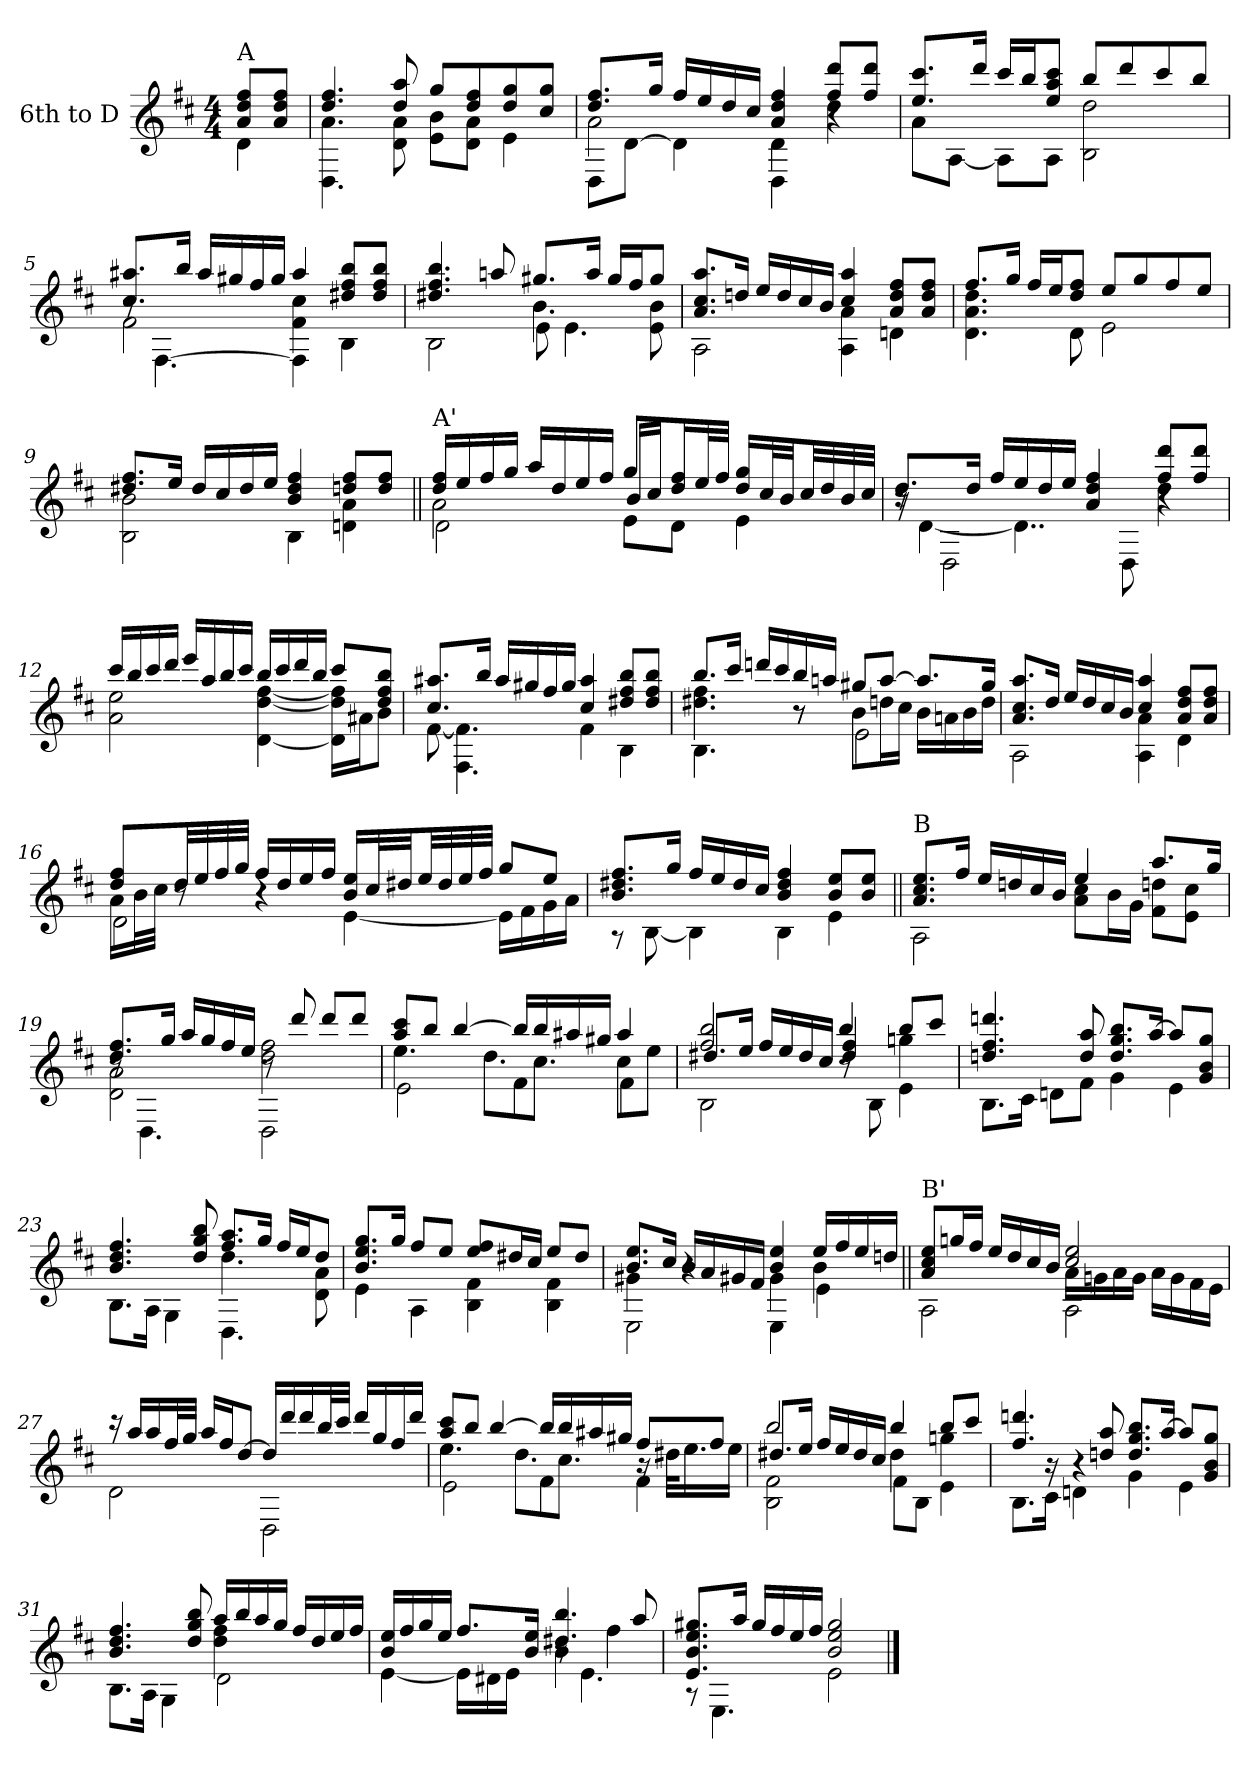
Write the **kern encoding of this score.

**kern
*part1
*staff1
*I"6th to D
!!LO:PB:g=z
*clefG2
*ITrd7c12
*k[f#c#]
*D:
*M4/4
*MM48
=1
*^
!LO:TX:a:t=A	!
8Ai/ 8di 8f#iL	4Di\
8Ai/ 8di 8f#iJ	.
=2	=2
4.di/ 4.f#i	4.DDi\ 4.Ai
8di/ 8ai	8Di\ 8Ai
8gi/L	8Ei\ 8BiL
8di/ 8f#i	8Di\ 8AiJ
8di/ 8gi	4Ei\
8c#i/ 8giJ	.
=3	=3
*	*^
8.di/ 8.f#iL	2Ai\	8DDi\L
.	.	[<8Di\J
16gi/Jk	.	.
16f#i/LL	.	4Di\]
16ei/	.	.
16di/	.	.
16c#i/JJ	.	.
4Ai/ 4di 4f#i	4Di\	4DDi\
8f#i/ 8ddiL	4di\	4r
8f#i/ 8ddiJ	.	.
*	*v	*v
=4	=4
8.ei/ 8.cc#iL	8Ai\L
.	[<8AAi\J
16ddi/Jk	.
16cc#i/LL	8AAi\L]
16bi/J	.
8ei/ 8ai 8cc#iJ	8AAi\J
8bi/L	2BBi\ 2di
8ddi/	.
8cc#i/	.
8bi/J	.
!!LO:LB:g=z	!!
=5	=5
*	*^
8.c#i/ 8.a#XiL	2F#i\	8r
.	.	[<4.FF#i\
16bi/Jk	.	.
16a#i/LL	.	.
16g#Xi/	.	.
16f#i/	.	.
16g#i/JJ	.	.
4a#i/	4F#i\ 4c#i	4FF#i\]
8d#Xi/ 8f#i 8biL	4BBi\	4ryy
8d#i/ 8f#i 8biJ	.	.
=6	=6	=6
4.d#Xi/ 4.f#i 4.bi	2BBi\	2ryy
8ani/	.	.
8.g#Xi/L	4.Bi\	8Ei\
.	.	4.Ei\
16ai/Jk	.	.
16g#i/LL	.	.
16f#i/J	.	.
8g#i/J	8Ei\ 8Bi	.
*	*v	*v
=7	=7
8.Ai/ 8.c#i 8.aiL	2AAi\
16dni/Jk	.
16ei/LL	.
16di/	.
16c#i/	.
16Bi/JJ	.
4c#i/ 4ai	4AAi\ 4Ai
8Ai/ 8di 8f#iL	4Dni\
8Ai/ 8di 8f#iJ	.
=8	=8
8.f#i/L	4.Di\ 4.Ai 4.di
16gi/Jk	.
16f#i/LL	.
16ei/J	.
8di/ 8f#iJ	8Di\
8ei/L	2Ei\
8gi/	.
8f#i/	.
8ei/J	.
!!LO:LB:g=z	!!
=9	=9
8.d#Xi/ 8.f#iL	2BBi\ 2Bi
16ei/Jk	.
16d#i/LL	.
16c#i/	.
16d#i/	.
16ei/JJ	.
4Bi/ 4d#i 4f#i	4BBi\
8dni/ 8f#iL	4Dni\ 4Ai
8di/ 8f#iJ	.
=10||	=10||
*	*^
!LO:TX:a:t=A'	!	!
16di/ 16f#iLL	2Ai\	2Di\
16ei/	.	.
16f#i/	.	.
16gi/JJ	.	.
16ai/LL	.	.
16di/	.	.
16ei/	.	.
16f#i/JJ	.	.
8gi/L	16Bi/LL	8Ei\L
.	16c#i/JJ	.
16di/ 16f#iL	8ryy	8Di\J
32ei/L	.	.
32f#i/JJJ	.	.
16di/ 16giLL	4ryy	4Ei\
32c#i/L	.	.
32Bi/JJ	.	.
32c#i/LL	.	.
32di/	.	.
32Bi/	.	.
32c#i/JJJ	.	.
=11	=11	=11
8.di/L	16r	8r
.	[<4Di\	.
.	.	2DDi\
16di/Jk	.	.
16f#i/LL	.	.
16ei/	4..Di\]	.
16di/	.	.
16ei/JJ	.	.
4Ai/ 4di 4f#i	.	.
.	.	8DDi\
8f#i/ 8ddiL	4di\	4r
8f#i/ 8ddiJ	.	.
*	*v	*v
!!LO:LB:g=z
=12	=12
16cc#i/LL	2Ai\ 2ei
16bi/	.
16cc#i/	.
16ddi/JJ	.
16eei/LL	.
16ai/	.
16bi/	.
16cc#i/JJ	.
16bi/LL	[<4Di\ [<4di [<4f#i
16cc#i/	.
16ddi/	.
16bi/JJ	.
8cc#i/L	16Di\] 16di] 16f#i]LL
.	16A#Xi\J
8di/ 8f#i 8biJ	8Bi\J
=13	=13
8.c#i/ 8.a#XiL	[<8F#i\
.	4.FF#i\ 4.F#i]
16bi/Jk	.
16a#i/LL	.
16g#Xi/	.
16f#i/	.
16g#i/JJ	.
4c#i/ 4a#i	4F#i\
8d#Xi/ 8f#i 8biL	4BBi\
8d#i/ 8f#i 8biJ	.
=14	=14
*	*^
8.bi/L	4.d#Xi\ 4.f#i	4.BBi\
16cc#i/Jk	.	.
16ddni/LL	.	.
16cc#i/	.	.
16bi/	8r	8r
16ani/JJ	.	.
8g#Xi/L	8Bi\L	2Ei\
[>8ai/J	16dni\L	.
.	16c#i\JJ	.
8.ai/L]	16Bi\LL	.
.	16Ani\	.
.	16Bi\	.
16g#i/Jk	16di\JJ	.
*	*v	*v
!!LO:LB:g=z
=15	=15
8.Ai/ 8.c#i 8.aiL	2AAi\
16di/Jk	.
16ei/LL	.
16di/	.
16c#i/	.
16Bi/JJ	.
4c#i/ 4ai	4AAi\ 4Ai
8Ai/ 8di 8f#iL	4Di\
8Ai/ 8di 8f#iJ	.
=16	=16
*	*^
8di/ 8f#iL	16Ai\LL	2Di\
.	32Bi\L	.
.	32c#i\JJJ	.
32di/LL	8r	.
32ei/	.	.
32f#i/	.	.
32gi/JJJ	.	.
16f#i/LL	4r	.
16di/	.	.
16ei/	.	.
16f#i/JJ	.	.
16Bi/ 16eiLL	[<4Ei\	2ryy
32c#i/L	.	.
32d#Xi/JJ	.	.
32ei/LL	.	.
32d#i/	.	.
32ei/	.	.
32f#i/JJJ	.	.
8gi/L	16Ei\LL]	.
.	16F#i\	.
8ei/J	16Gi\	.
.	16Ai\JJ	.
*	*v	*v
=17	=17
8.Bi/ 8.d#Xi 8.f#iL	8r
.	[<8BBi\
16gi/Jk	.
16f#i/LL	4BBi\]
16ei/	.
16d#i/	.
16c#i/JJ	.
4Bi/ 4d#i 4f#i	4BBi\
8Bi/ 8eiL	4Ei\
8Bi/ 8eiJ	.
!!LO:LB:g=z	!!
=18||	=18||
!LO:TX:a:t=B	!
8.Ai/ 8.c#i 8.eiL	2AAi\
16f#i/Jk	.
16ei/LL	.
16dni/	.
16c#i/	.
16Bi/JJ	.
4ei/	8Ai\ 8c#iL
.	16Bi\L
.	16Gi\JJ
8.ai/L	8F#i\ 8dniL
.	8Ei\ 8c#iJ
16gi/Jk	.
=19	=19
*	*^
8.di/ 8.f#iL	2Di\ 2Ai	8r
.	.	4.DDi\
16gi/Jk	.	.
16ai/LL	.	.
16gi/	.	.
16f#i/	.	.
16ei/JJ	.	.
8r	2di\ 2f#i	2DDi\
8ddi/	.	.
8ddi/L	.	.
8ddi/J	.	.
=20	=20	=20
8ai/ 8cc#iL	4.ei\	2Ei\
8bi/J	.	.
[>4bi/	.	.
.	8.di\L	.
16bi/LL]	.	4F#i\
16bi/	8.c#i\J	.
16a#Xi/	.	.
16g#Xi/JJ	.	.
4a#i/	8c#i\L	4F#i\
.	8ei\J	.
!!LO:LB:g=z	!!	!!
=21	=21	=21
2f#i/ 2bi	8.d#Xi/L	2BBi\
.	16ei/Jk	.
.	16f#i/LL	.
.	16ei/	.
.	16d#i/	.
.	16c#i/JJ	.
4bi/	4d#i/ 4f#i	8r
.	.	8BBi\
8bi/L	4gni\	4Ei\
8cc#i/J	.	.
*	*v	*v
=22	=22
4.dni/ 4.f#i 4.ddni	8.BBi\L
.	16C#i\Jk
.	8Dni\L
8di/ 8ai	8F#i\J
8.di/ 8.gi 8.biL	4Gi\
[>16ai/Jk	.
8ai/L]	4Ei\
8Gi/ 8Bi 8giJ	.
=23	=23
*	*^
4.Bi/ 4.di 4.f#i	8.BBi\L	2ryy
.	16AAi\Jk	.
.	4GGi\	.
8di/ 8gi 8bi	.	.
8.f#i/ 8.aiL	4.di\	4.DDi\
16gi/Jk	.	.
16f#i/LL	.	.
16ei/J	.	.
8di/J	8ryy	8Di\ 8Ai
*	*v	*v
=24	=24
8.Bi/ 8.ei 8.giL	4Ei\
16gi/Jk	.
8f#i/L	4AAi\
8ei/J	.
8ei/ 8f#iL	4BBi\ 4F#i
16d#Xi/L	.
16c#i/JJ	.
8ei/L	4BBi\ 4F#i
8d#i/J	.
!!LO:LB:g=z	!!
=25	=25
*	*^
8.Bi/ 8.eiL	4G#Xi\	2EEi\
16c#i/Jk	.	.
16Bi/LL	4r	.
16Ai/	.	.
16G#Xi/	.	.
16F#i/JJ	.	.
4Bi/ 4ei	4G#i\	4EEi\
16ei/LL	4Bi\	4Ei\
16f#i/	.	.
16ei/	.	.
16dni/JJ	.	.
=26||	=26||	=26||
!LO:TX:a:t=B'	!	!
8Ai/ 8c#i 8eiL	2ryy	2AAi\
16gni/L	.	.
16f#i/JJ	.	.
16ei/LL	.	.
16di/	.	.
16c#i/	.	.
16Bi/JJ	.	.
2c#i/ 2ei	16Ai\LL	2AAi\
.	16Gni\	.
.	16Ai\	.
.	16Gi\JJ	.
.	16Ai\LL	.
.	16Gi\	.
.	16F#i\	.
.	16Ei\JJ	.
*	*v	*v
=27	=27
16r	2Di\
16ai/LL	.
16ai/	.
32f#i/L	.
32gi/JJJ	.
16ai/LL	.
16f#i/J	.
[>8di/J	.
16di/LL]	2DDi\
16ddi/	.
16ddi/	.
32bi/L	.
32cc#i/JJJ	.
16ddi/LL	.
16gi/	.
16f#i/	.
16ddi/JJ	.
!!LO:LB:g=z	!!
=28	=28
*	*^
8ai/ 8cc#iL	4.ei\	2Ei\
8bi/J	.	.
[>4bi/	.	.
.	8.di\L	.
16bi/LL]	.	4F#i\
16bi/	8.c#i\J	.
16a#Xi/	.	.
16g#Xi/JJ	.	.
8f#i/L	16r	4F#i\
.	32d#Xi\KLL	.
.	16.ei\	.
8f#i/J	.	.
.	16ei\JJ	.
=29	=29	=29
2bi/	8.d#Xi/L	2BBi\ 2F#i
.	16ei/Jk	.
.	16f#i/LL	.
.	16ei/	.
.	16d#i/	.
.	16c#i/JJ	.
4bi/	4d#i\	8F#i\L
.	.	8BBi\J
8bi/L	4gni\	4Ei\
8cc#i/J	.	.
=30	=30	=30
4.f#i/ 4.ddni	8.BBi\L	8.ryy
.	16C#i\Jk	16r
.	4Dni\	4r
8dni/ 8ai	.	.
8.di/ 8.gi 8.biL	4Gi\	2ryy
[>16ai/Jk	.	.
8ai/L]	4Ei\	.
8Gi/ 8Bi 8giJ	.	.
!!LO:LB:g=z	!!	!!
=31	=31	=31
4.Bi/ 4.di 4.f#i	2ryy	8.BBi\L
.	.	16AAi\Jk
.	.	4GGi\
8di/ 8gi 8bi	.	.
16ai/LL	4di\ 4f#i	2Di\
16bi/	.	.
16ai/	.	.
16gi/JJ	.	.
16f#i/LL	4ryy	.
16di/	.	.
16ei/	.	.
16f#i/JJ	.	.
=32	=32	=32
16Bi/ 16eiLL	[<4Ei\	2ryy
16f#i/	.	.
16gi/	.	.
16ei/JJ	.	.
8.f#i/L	16Ei\LL]	.
.	16D#Xi\	.
.	16Ei\JJ	.
16Bi/ 16eiJk	16ryy	.
4.d#Xi/ 4.bi	4Bi\	8r
.	.	4.Ei\
.	4f#i\	.
8ai/	.	.
*	*v	*v
=33	=33
8.Ei/ 8.Bi 8.ei 8.g#XiL	8r
.	4.EEi\
16ai/Jk	.
16g#i/LL	.
16f#i/	.
16ei/	.
16f#i/JJ	.
2Bi/ 2ei 2g#i	2Ei\
*v	*v
==
*-
